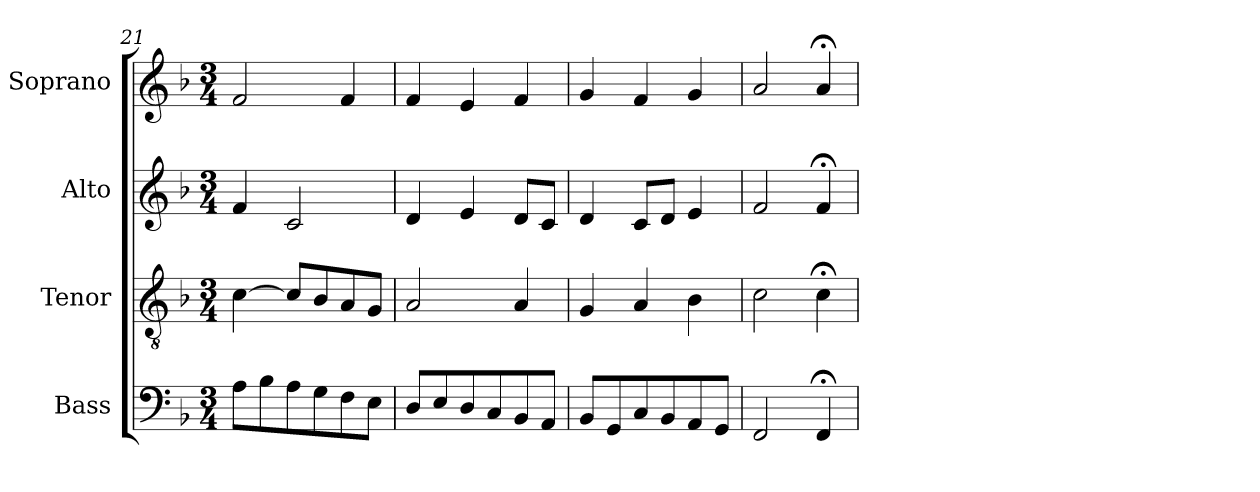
**kern	**kern	**kern	**kern
*part4	*part3	*part2	*part1
*staff4	*staff3	*staff2	*staff1
*I"Bass	*I"Tenor	*I"Alto	*I"Soprano
*I'B	*I'T	*I'A	*I'S
*clefF4	*clefGv2	*clefG2	*clefG2
*k[b-]	*k[b-]	*k[b-]	*k[b-]
*d:	*d:	*d:	*d:
*M3/4	*M3/4	*M3/4	*M3/4
*MM100	*MM100	*MM100	*MM100
=21	=21	=21	=21
8AL	[4c	4f	2f
8B-	.	.	.
8A	8cL]	2c	.
8G	8B-	.	.
8F	8A	.	4f
8EJ	8GJ	.	.
=22	=22	=22	=22
8DL	2A	4d	4f
8E	.	.	.
8D	.	4e	4e
8C	.	.	.
8BB-	4A	8dL	4f
8AAJ	.	8cJ	.
=23	=23	=23	=23
8BB-L	4G	4d	4g
8GG	.	.	.
8C	4A	8cL	4f
8BB-	.	8dJ	.
8AA	4B-	4e	4g
8GGJ	.	.	.
=24	=24	=24	=24
2FF	2c	2f	2a
4FF;<	4c;<	4f;<	4a;<
=	=	=	=
*-	*-	*-	*-
